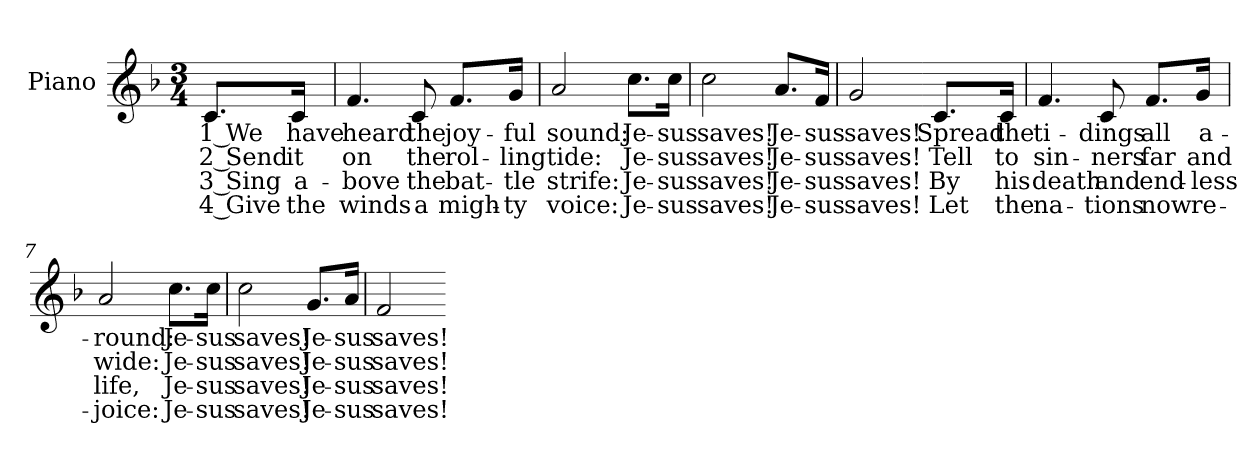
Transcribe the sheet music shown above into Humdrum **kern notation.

**kern	**text	**text	**text	**text
*part1	*part1	*part1	*part1	*part1
*staff1	*staff1	*staff1	*staff1	*staff1
*I"Piano	*	*	*	*
*I'Pno.	*	*	*	*
!!LO:PB:g=z
*clefG2	*	*	*	*
*k[b-]	*	*	*	*
*F:	*	*	*	*
*M3/4	*	*	*	*
=	=	=	=	=
!	!LO:LY:b:color=#000000	!LO:LY:b:color=#000000	!LO:LY:b:color=#000000	!LO:LY:b:color=#000000
8.ci/L	1 We	2 Send	3 Sing	4 Give
!	!LO:LY:b:color=#000000	!LO:LY:b:color=#000000	!LO:LY:b:color=#000000	!LO:LY:b:color=#000000
16ci/Jk	have	it	a-	-the
=1	=1	=1	=1	=1
!	!LO:LY:b:color=#000000	!LO:LY:b:color=#000000	!LO:LY:b:color=#000000	!LO:LY:b:color=#000000
4.fi/	heard	on	bove	winds
!	!LO:LY:b:color=#000000	!LO:LY:b:color=#000000	!LO:LY:b:color=#000000	!LO:LY:b:color=#000000
8ci/	the	the	the	a
!	!LO:LY:b:color=#000000	!LO:LY:b:color=#000000	!LO:LY:b:color=#000000	!LO:LY:b:color=#000000
8.fi/L	joy-	rol-	bat-	-migh-
!	!LO:LY:b:color=#000000	!LO:LY:b:color=#000000	!LO:LY:b:color=#000000	!LO:LY:b:color=#000000
16gi/Jk	-ful	-ling	-tle	ty
=2	=2	=2	=2	=2
!	!LO:LY:b:color=#000000	!LO:LY:b:color=#000000	!LO:LY:b:color=#000000	!LO:LY:b:color=#000000
2ai/	sound:	tide:	strife:	voice:
!	!LO:LY:b:color=#000000	!LO:LY:b:color=#000000	!LO:LY:b:color=#000000	!LO:LY:b:color=#000000
8.cci\L	Je-	Je-	Je-	-Je-
!	!LO:LY:b:color=#000000	!LO:LY:b:color=#000000	!LO:LY:b:color=#000000	!LO:LY:b:color=#000000
16cci\Jk	-sus	-sus	-sus	sus
=3	=3	=3	=3	=3
!	!LO:LY:b:color=#000000	!LO:LY:b:color=#000000	!LO:LY:b:color=#000000	!LO:LY:b:color=#000000
2cci\	saves!	saves!	saves!	saves!
!	!LO:LY:b:color=#000000	!LO:LY:b:color=#000000	!LO:LY:b:color=#000000	!LO:LY:b:color=#000000
8.ai/L	Je-	Je-	Je-	-Je-
!	!LO:LY:b:color=#000000	!LO:LY:b:color=#000000	!LO:LY:b:color=#000000	!LO:LY:b:color=#000000
16fi/Jk	-sus	-sus	-sus	sus
=4	=4	=4	=4	=4
!	!LO:LY:b:color=#000000	!LO:LY:b:color=#000000	!LO:LY:b:color=#000000	!LO:LY:b:color=#000000
2gi/	saves!	saves!	saves!	saves!
=5-	=5-	=5-	=5-	=5-
!	!LO:LY:b:color=#000000	!LO:LY:b:color=#000000	!LO:LY:b:color=#000000	!LO:LY:b:color=#000000
8.ci/L	Spread	Tell	By	Let
!	!LO:LY:b:color=#000000	!LO:LY:b:color=#000000	!LO:LY:b:color=#000000	!LO:LY:b:color=#000000
16ci/Jk	the	to	his	the
!!LO:LB:g=z
=6	=6	=6	=6	=6
!	!LO:LY:b:color=#000000	!LO:LY:b:color=#000000	!LO:LY:b:color=#000000	!LO:LY:b:color=#000000
4.fi/	ti-	sin-	death	na-
!	!LO:LY:b:color=#000000	!LO:LY:b:color=#000000	!LO:LY:b:color=#000000	!LO:LY:b:color=#000000
8ci/	-dings	-ners	-and	tions
!	!LO:LY:b:color=#000000	!LO:LY:b:color=#000000	!LO:LY:b:color=#000000	!LO:LY:b:color=#000000
8.fi/L	all	far	end-	-now
!	!LO:LY:b:color=#000000	!LO:LY:b:color=#000000	!LO:LY:b:color=#000000	!LO:LY:b:color=#000000
16gi/Jk	a-	and	less	re-
=7	=7	=7	=7	=7
!	!LO:LY:b:color=#000000	!LO:LY:b:color=#000000	!LO:LY:b:color=#000000	!LO:LY:b:color=#000000
2ai/	-round:	wide:	-life,	joice:
!	!LO:LY:b:color=#000000	!LO:LY:b:color=#000000	!LO:LY:b:color=#000000	!LO:LY:b:color=#000000
8.cci\L	Je-	Je-	Je-	-Je-
!	!LO:LY:b:color=#000000	!LO:LY:b:color=#000000	!LO:LY:b:color=#000000	!LO:LY:b:color=#000000
16cci\Jk	-sus	-sus	-sus	sus
=8	=8	=8	=8	=8
!	!LO:LY:b:color=#000000	!LO:LY:b:color=#000000	!LO:LY:b:color=#000000	!LO:LY:b:color=#000000
2cci\	saves!	saves!	saves!	saves!
!	!LO:LY:b:color=#000000	!LO:LY:b:color=#000000	!LO:LY:b:color=#000000	!LO:LY:b:color=#000000
8.gi/L	Je-	Je-	Je-	-Je-
!	!LO:LY:b:color=#000000	!LO:LY:b:color=#000000	!LO:LY:b:color=#000000	!LO:LY:b:color=#000000
16ai/Jk	-sus	-sus	-sus	sus
=9	=9	=9	=9	=9
!	!LO:LY:b:color=#000000	!LO:LY:b:color=#000000	!LO:LY:b:color=#000000	!LO:LY:b:color=#000000
2fi/	saves!	saves!	saves!	saves!
=-	=-	=-	=-	=-
*-	*-	*-	*-	*-
